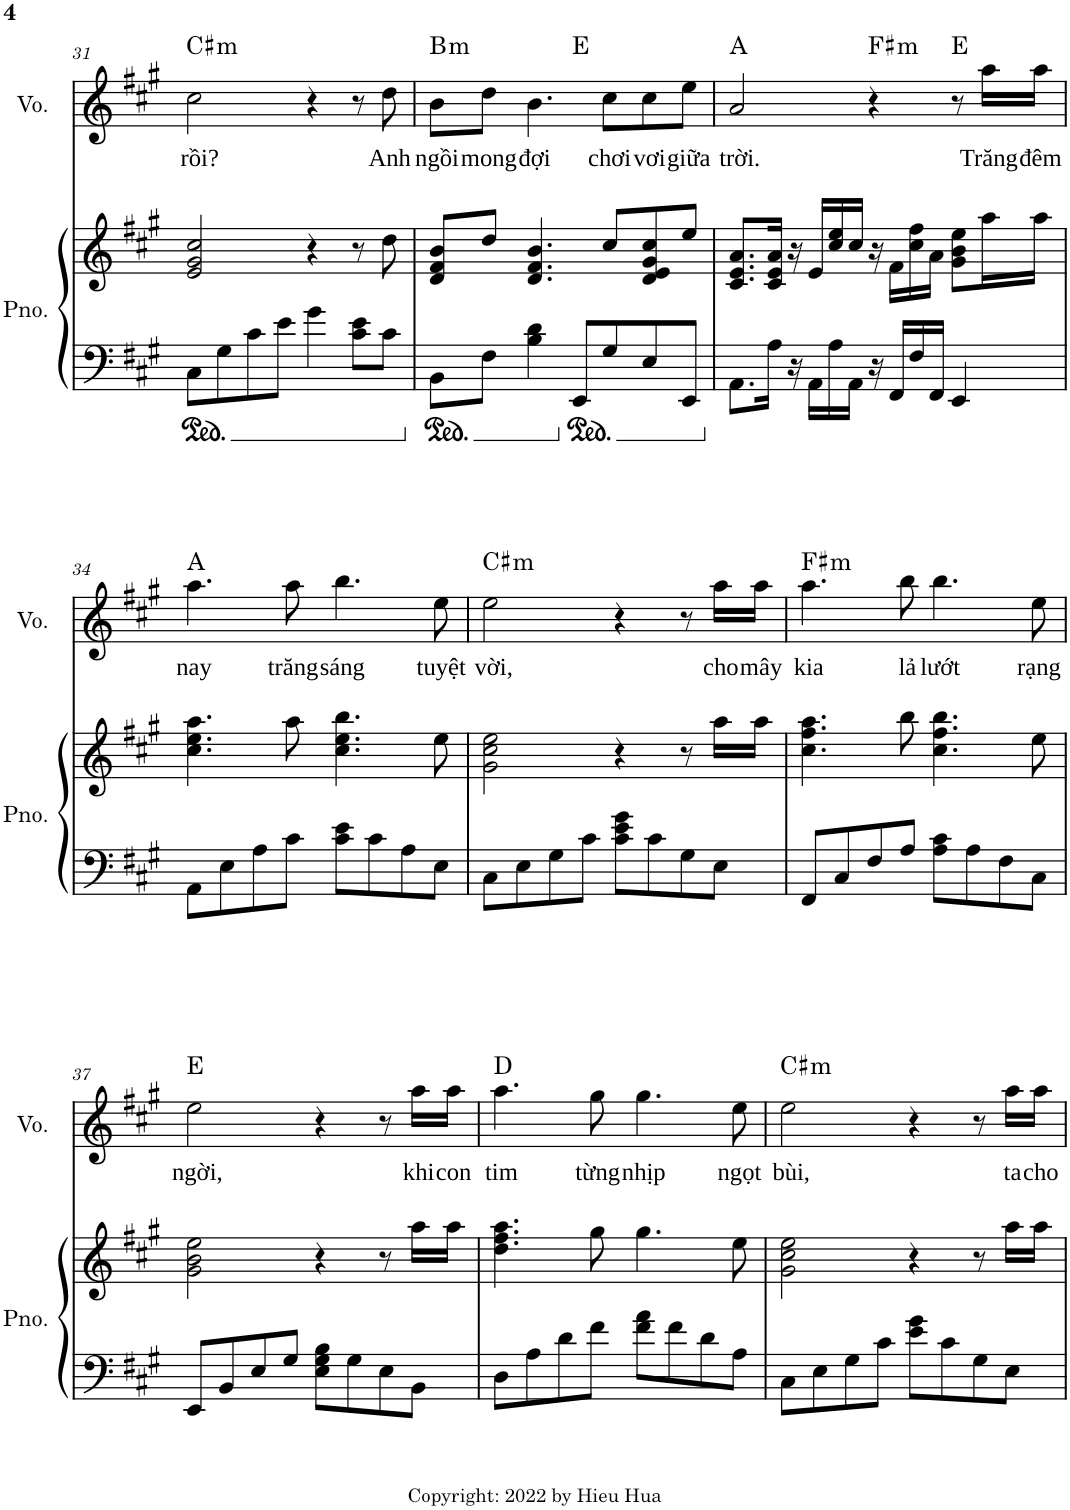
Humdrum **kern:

**kern	**kern	**kern	**text	**harte
*part2	*part2	*part1	*part1	*part1
*staff3	*staff2	*staff1	*staff1	*
*I"Piano	*	*I"Voice	*	*
*I'Pno.	*	*I'Vo.	*	*
!!LO:PB:g=z
*clefF4	*clefG2	*clefG2	*	*
*k[f#c#g#]	*k[f#c#g#]	*k[f#c#g#]	*	*
*M4/4	*M4/4	*M4/4	*	*
=31	=31	=31	=31	=31
!	!	!	!LO:LY:b	!LO:H:kt=m
8C#\L	2e/ 2g#/ 2cc#/	2cc#\	rồi?	C#:min
8G#\	.	.	.	.
8c#\	.	.	.	.
8e\J	.	.	.	.
4g#\	4r	4r	.	.
8c#\ 8e\L	8r	8r	.	.
!	!	!	!LO:LY:b	!
8c#\J	8dd\	8dd\	Anh	.
=32	=32	=32	=32	=32
!	!	!	!LO:LY:b	!LO:H:kt=m
*	*	*^	*	*
8BB\L	8d/ 8f#/ 8b/L	8b\L	2ryy	ngồi	B:min
!	!	!	!	!LO:LY:b	!
8F#\J	8dd/J	8dd\J	.	mong	.
!	!	!	!	!LO:LY:b	!
4B\ 4d\	4.d/ 4.f#/ 4.b/	4.b\	.	đợi	.
8EE/L	.	.	2ryy	.	E:maj
!	!	!	!	!LO:LY:b	!
8G#/	8cc#/L	8cc#\L	.	chơi	.
!	!	!	!	!LO:LY:b	!
8E/	8d/ 8e/ 8g#/ 8cc#/	8cc#\	.	vơi	.
!	!	!	!	!LO:LY:b	!
8EE/J	8ee/J	8ee\J	.	giữa	.
=33	=33	=33	=33	=33	=33
!	!	!	!	!LO:LY:b	!
*	*	*v	*v	*	*
8.AA\L	8.c#/ 8.e/ 8.a/L	2a/	trời.	A:maj
16A\Jk	16c#/ 16e/ 16a/Jk	.	.	.
16r	16r	.	.	.
16AA\LL	16e/LL	.	.	.
16A\	16cc#/ 16ee/	.	.	.
16AA\JJ	16cc#/JJ	.	.	.
!	!	!	!	!LO:H:kt=m
16r	16r	4r	.	F#:min
16FF#/LL	16f#\LL	.	.	.
16F#/	16cc#\ 16ff#\	.	.	.
16FF#/JJ	16a\JJ	.	.	.
4EE/	8g#\ 8b\ 8ee\L	8r	.	E:maj
!	!	!	!LO:LY:b	!
.	16aa\L	16aa\LL	Trăng	.
!	!	!	!LO:LY:b	!
.	16aa\JJ	16aa\JJ	đêm	.
!!LO:LB:g=z
=34	=34	=34	=34	=34
!	!	!	!LO:LY:b	!
8AA\L	4.cc#\ 4.ee\ 4.aa\	4.aa\	nay	A:maj
8E\	.	.	.	.
8A\	.	.	.	.
!	!	!	!LO:LY:b	!
8c#\J	8aa\	8aa\	trăng	.
!	!	!	!LO:LY:b	!
8c#\ 8e\L	4.cc#\ 4.ee\ 4.bb\	4.bb\	sáng	.
8c#\	.	.	.	.
8A\	.	.	.	.
!	!	!	!LO:LY:b	!
8E\J	8ee\	8ee\	tuyệt	.
=35	=35	=35	=35	=35
!	!	!	!LO:LY:b	!LO:H:kt=m
8C#\L	2g#\ 2cc#\ 2ee\	2ee\	vời,	C#:min
8E\	.	.	.	.
8G#\	.	.	.	.
8c#\J	.	.	.	.
8c#\ 8e\ 8g#\L	4r	4r	.	.
8c#\	.	.	.	.
8G#\	8r	8r	.	.
!	!	!	!LO:LY:b	!
8E\J	16aa\LL	16aa\LL	cho	.
!	!	!	!LO:LY:b	!
.	16aa\JJ	16aa\JJ	mây	.
=36	=36	=36	=36	=36
!	!	!	!LO:LY:b	!LO:H:kt=m
8FF#/L	4.cc#\ 4.ff#\ 4.aa\	4.aa\	kia	F#:min
8C#/	.	.	.	.
8F#/	.	.	.	.
!	!	!	!LO:LY:b	!
8A/J	8bb\	8bb\	lả	.
!	!	!	!LO:LY:b	!
8A\ 8c#\L	4.cc#\ 4.ff#\ 4.bb\	4.bb\	lướt	.
8A\	.	.	.	.
8F#\	.	.	.	.
!	!	!	!LO:LY:b	!
8C#\J	8ee\	8ee\	rạng	.
!!LO:LB:g=z
=37	=37	=37	=37	=37
!	!	!	!LO:LY:b	!
8EE/L	2g#\ 2b\ 2ee\	2ee\	ngời,	E:maj
8BB/	.	.	.	.
8E/	.	.	.	.
8G#/J	.	.	.	.
8E\ 8G#\ 8B\L	4r	4r	.	.
8G#\	.	.	.	.
8E\	8r	8r	.	.
!	!	!	!LO:LY:b	!
8BB\J	16aa\LL	16aa\LL	khi	.
!	!	!	!LO:LY:b	!
.	16aa\JJ	16aa\JJ	con	.
=38	=38	=38	=38	=38
!	!	!	!LO:LY:b	!
8D\L	4.dd\ 4.ff#\ 4.aa\	4.aa\	tim	D:maj
8A\	.	.	.	.
8d\	.	.	.	.
!	!	!	!LO:LY:b	!
8f#\J	8gg#\	8gg#\	từng	.
!	!	!	!LO:LY:b	!
8f#\ 8a\L	4.gg#\	4.gg#\	nhịp	.
8f#\	.	.	.	.
8d\	.	.	.	.
!	!	!	!LO:LY:b	!
8A\J	8ee\	8ee\	ngọt	.
=39	=39	=39	=39	=39
!	!	!	!LO:LY:b	!LO:H:kt=m
8C#\L	2g#\ 2cc#\ 2ee\	2ee\	bùi,	C#:min
8E\	.	.	.	.
8G#\	.	.	.	.
8c#\J	.	.	.	.
8e\ 8g#\L	4r	4r	.	.
8c#\	.	.	.	.
8G#\	8r	8r	.	.
!	!	!	!LO:LY:b	!
8E\J	16aa\LL	16aa\LL	ta	.
!	!	!	!LO:LY:b	!
.	16aa\JJ	16aa\JJ	cho	.
=	=	=	=	=
*-	*-	*-	*-	*-
